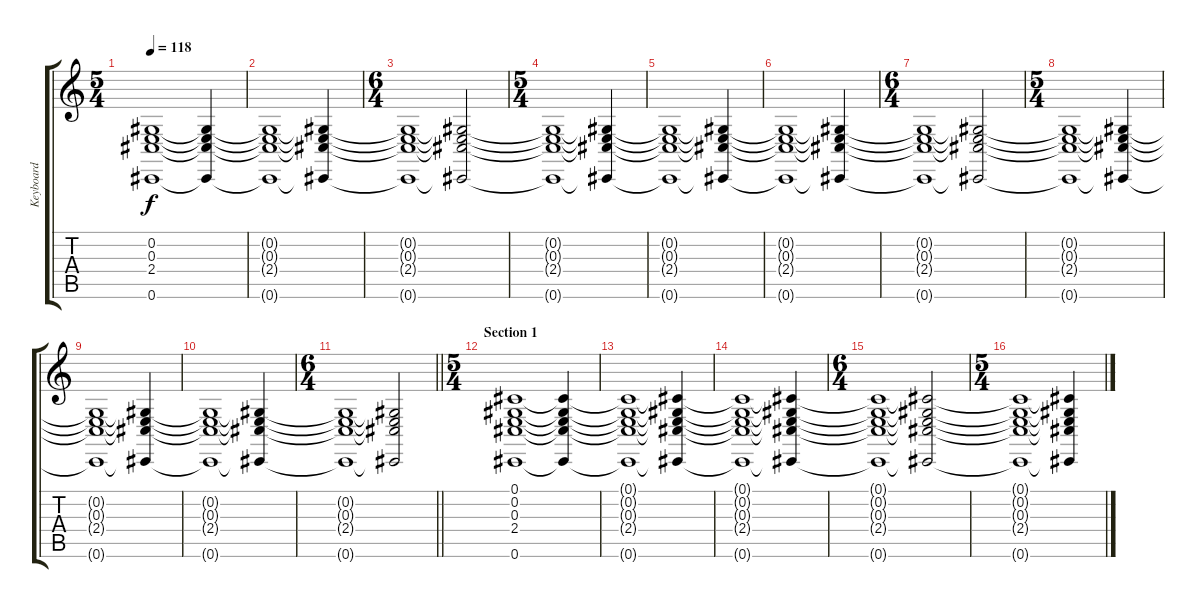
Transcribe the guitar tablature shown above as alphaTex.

\track ("Keyboard" "Keyboard") {instrument synthstrings1}
\staff {score tabs}
\tuning (Db4 Ab3 E3 B2 Gb2 Db2) {hide}
\ts (5 4)
\tempo 118
\clef g2
\ks c
(0.2{t} 0.3{t} 2.4{t} 0.6{t}).1{dy f} (0.2{t} 0.3{t} 2.4{t} 0.6{t}).4 |
(0.2{t} 0.3{t} 2.4{t} 0.6{t}).1 (0.2{t} 0.3{t} 2.4{t} 0.6{t}).4 |
\ts (6 4)
(0.2{t} 0.3{t} 2.4{t} 0.6{t}).1 (0.2{t} 0.3{t} 2.4{t} 0.6{t}).2 |
\ts (5 4)
(0.2{t} 0.3{t} 2.4{t} 0.6{t}).1 (0.2{t} 0.3{t} 2.4{t} 0.6{t}).4 |
(0.2{t} 0.3{t} 2.4{t} 0.6{t}).1 (0.2{t} 0.3{t} 2.4{t} 0.6{t}).4 |
(0.2{t} 0.3{t} 2.4{t} 0.6{t}).1 (0.2{t} 0.3{t} 2.4{t} 0.6{t}).4 |
\ts (6 4)
(0.2{t} 0.3{t} 2.4{t} 0.6{t}).1 (0.2{t} 0.3{t} 2.4{t} 0.6{t}).2 |
\ts (5 4)
(0.2{t} 0.3{t} 2.4{t} 0.6{t}).1 (0.2{t} 0.3{t} 2.4{t} 0.6{t}).4 |
(0.2{t} 0.3{t} 2.4{t} 0.6{t}).1 (0.2{t} 0.3{t} 2.4{t} 0.6{t}).4 |
(0.2{t} 0.3{t} 2.4{t} 0.6{t}).1 (0.2{t} 0.3{t} 2.4{t} 0.6{t}).4 |
\ts (6 4)
\barLineRight lightlight
(0.2{t} 0.3{t} 2.4{t} 0.6{t}).1 (0.2{t} 0.3{t} 2.4{t} 0.6{t}).2 |
\ts (5 4)
\section ("" "Section 1")
(0.1 0.2 0.3 2.4 0.6).1 (0.1{t} 0.2{t} 0.3{t} 2.4{t} 0.6{t}).4 |
(0.1{t} 0.2{t} 0.3{t} 2.4{t} 0.6{t}).1 (0.1{t} 0.2{t} 0.3{t} 2.4{t} 0.6{t}).4 |
(0.1{t} 0.2{t} 0.3{t} 2.4{t} 0.6{t}).1 (0.1{t} 0.2{t} 0.3{t} 2.4{t} 0.6{t}).4 |
\ts (6 4)
(0.1{t} 0.2{t} 0.3{t} 2.4{t} 0.6{t}).1 (0.1{t} 0.2{t} 0.3{t} 2.4{t} 0.6{t}).2 |
\ts (5 4)
(0.1{t} 0.2{t} 0.3{t} 2.4{t} 0.6{t}).1 (0.1{t} 0.2{t} 0.3{t} 2.4{t} 0.6{t}).4
